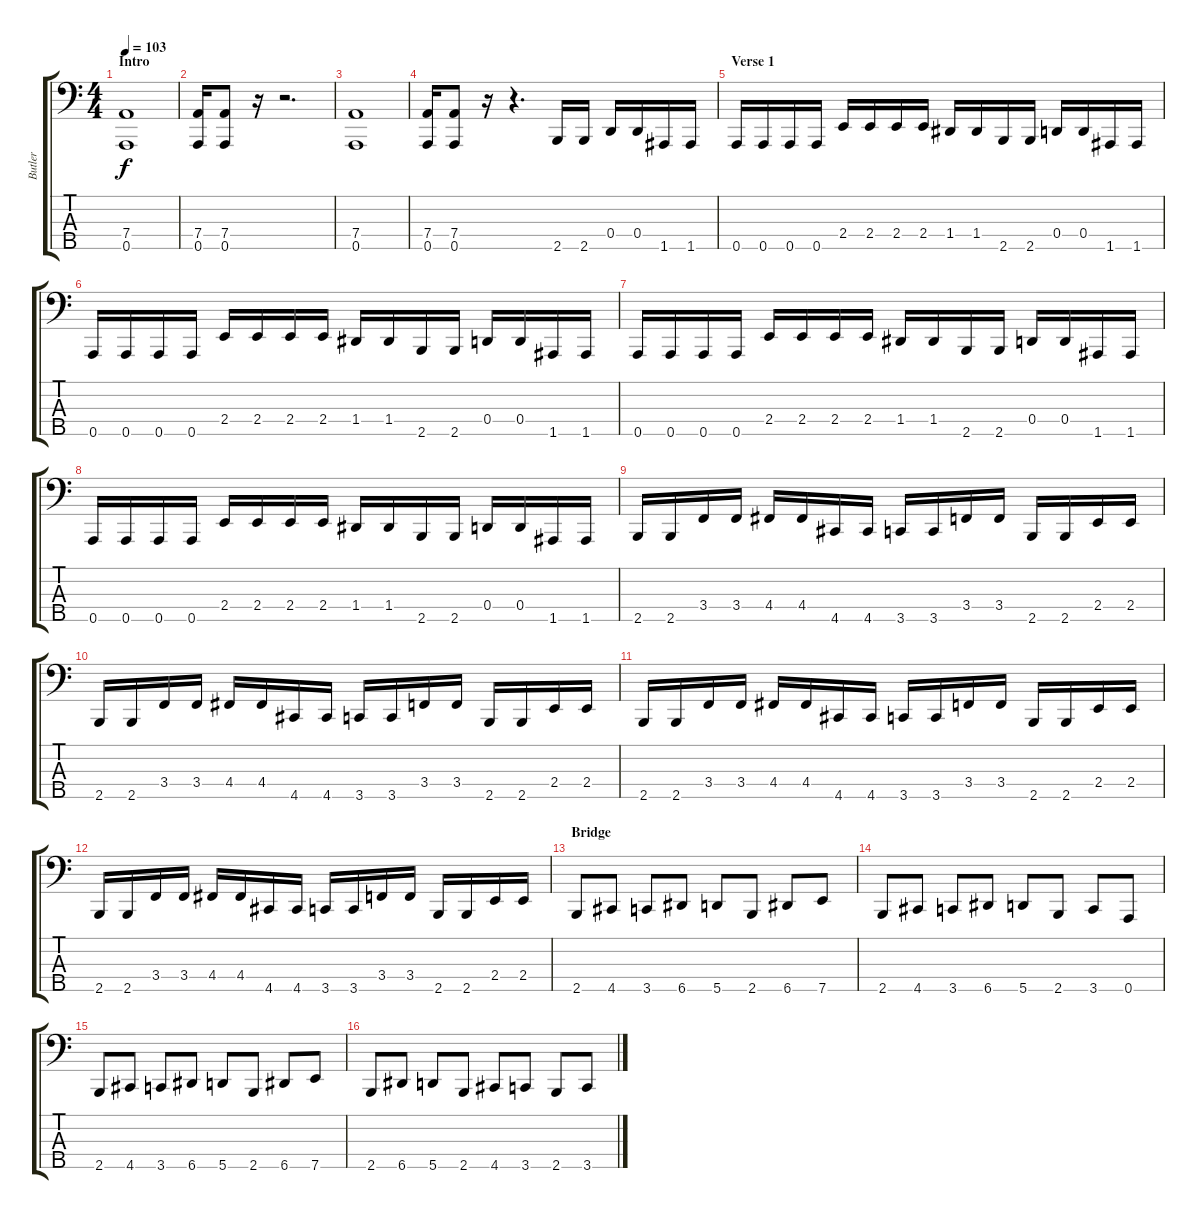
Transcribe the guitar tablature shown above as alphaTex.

\track ("Butler" "Butler") {instrument electricbassfinger}
\staff {score tabs}
\tuning (G2 D2 A1 D1 A0) {hide}
\ts (4 4)
\section ("" "Intro")
\tempo 103
\clef f4
\ks c
(7.4 0.5).1{dy f instrument electricbassfinger} |
(7.4 0.5).16 (7.4 0.5).8 r.16 r.2{d} |
(7.4 0.5).1 |
(7.4 0.5).16 (7.4 0.5).8 r.16 r.4{d} 2.5.16 2.5.16 0.4.16 0.4.16 1.5.16 1.5.16 |
\section ("" "Verse 1")
0.5.16 0.5.16 0.5.16 0.5.16 2.4.16 2.4.16 2.4.16 2.4.16 1.4.16 1.4.16 2.5.16 2.5.16 0.4.16 0.4.16 1.5.16 1.5.16 |
0.5.16 0.5.16 0.5.16 0.5.16 2.4.16 2.4.16 2.4.16 2.4.16 1.4.16 1.4.16 2.5.16 2.5.16 0.4.16 0.4.16 1.5.16 1.5.16 |
0.5.16 0.5.16 0.5.16 0.5.16 2.4.16 2.4.16 2.4.16 2.4.16 1.4.16 1.4.16 2.5.16 2.5.16 0.4.16 0.4.16 1.5.16 1.5.16 |
0.5.16 0.5.16 0.5.16 0.5.16 2.4.16 2.4.16 2.4.16 2.4.16 1.4.16 1.4.16 2.5.16 2.5.16 0.4.16 0.4.16 1.5.16 1.5.16 |
2.5.16 2.5.16 3.4.16 3.4.16 4.4.16 4.4.16 4.5.16 4.5.16 3.5.16 3.5.16 3.4.16 3.4.16 2.5.16 2.5.16 2.4.16 2.4.16 |
2.5.16 2.5.16 3.4.16 3.4.16 4.4.16 4.4.16 4.5.16 4.5.16 3.5.16 3.5.16 3.4.16 3.4.16 2.5.16 2.5.16 2.4.16 2.4.16 |
2.5.16 2.5.16 3.4.16 3.4.16 4.4.16 4.4.16 4.5.16 4.5.16 3.5.16 3.5.16 3.4.16 3.4.16 2.5.16 2.5.16 2.4.16 2.4.16 |
2.5.16 2.5.16 3.4.16 3.4.16 4.4.16 4.4.16 4.5.16 4.5.16 3.5.16 3.5.16 3.4.16 3.4.16 2.5.16 2.5.16 2.4.16 2.4.16 |
\section ("" "Bridge")
2.5.8 4.5.8 3.5.8 6.5.8 5.5.8 2.5.8 6.5.8 7.5.8 |
2.5.8 4.5.8 3.5.8 6.5.8 5.5.8 2.5.8 3.5.8 0.5.8 |
2.5.8 4.5.8 3.5.8 6.5.8 5.5.8 2.5.8 6.5.8 7.5.8 |
2.5.8 6.5.8 5.5.8 2.5.8 4.5.8 3.5.8 2.5.8 3.5.8
